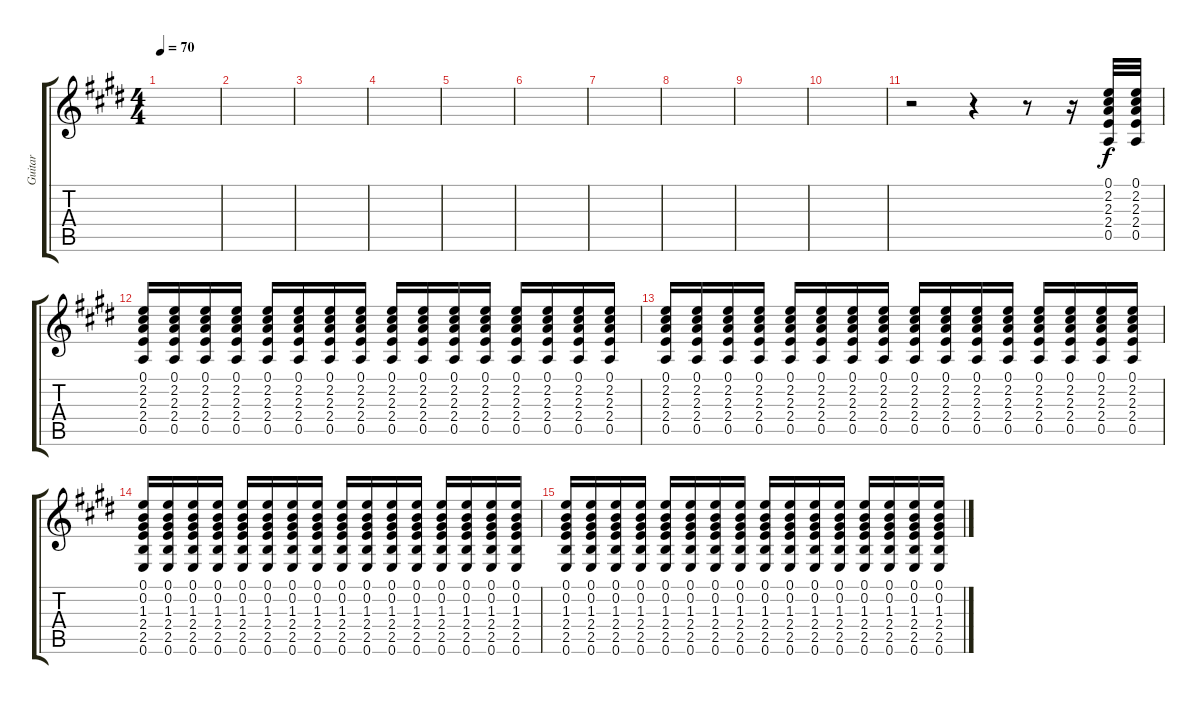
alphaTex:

\track ("Guitar" "Guitar") {instrument acousticguitarsteel}
\staff {score tabs}
\tuning (E4 B3 G3 D3 A2 E2) {hide}
\ts (4 4)
\tempo 70
\clef g2
\ks e
|
|
|
|
|
|
|
|
|
|
r.2 r.4 r.8 r.16 (0.1 2.2 2.3 2.4 0.5).32 (0.1 2.2 2.3 2.4 0.5).32 |
(0.1 2.2 2.3 2.4 0.5).16 (0.1 2.2 2.3 2.4 0.5).16 (0.1 2.2 2.3 2.4 0.5).16 (0.1 2.2 2.3 2.4 0.5).16 (0.1 2.2 2.3 2.4 0.5).16 (0.1 2.2 2.3 2.4 0.5).16 (0.1 2.2 2.3 2.4 0.5).16 (0.1 2.2 2.3 2.4 0.5).16 (0.1 2.2 2.3 2.4 0.5).16 (0.1 2.2 2.3 2.4 0.5).16 (0.1 2.2 2.3 2.4 0.5).16 (0.1 2.2 2.3 2.4 0.5).16 (0.1 2.2 2.3 2.4 0.5).16 (0.1 2.2 2.3 2.4 0.5).16 (0.1 2.2 2.3 2.4 0.5).16 (0.1 2.2 2.3 2.4 0.5).16 |
(0.1 2.2 2.3 2.4 0.5).16 (0.1 2.2 2.3 2.4 0.5).16 (0.1 2.2 2.3 2.4 0.5).16 (0.1 2.2 2.3 2.4 0.5).16 (0.1 2.2 2.3 2.4 0.5).16 (0.1 2.2 2.3 2.4 0.5).16 (0.1 2.2 2.3 2.4 0.5).16 (0.1 2.2 2.3 2.4 0.5).16 (0.1 2.2 2.3 2.4 0.5).16 (0.1 2.2 2.3 2.4 0.5).16 (0.1 2.2 2.3 2.4 0.5).16 (0.1 2.2 2.3 2.4 0.5).16 (0.1 2.2 2.3 2.4 0.5).16 (0.1 2.2 2.3 2.4 0.5).16 (0.1 2.2 2.3 2.4 0.5).16 (0.1 2.2 2.3 2.4 0.5).16 |
(0.1 0.2 1.3 2.4 2.5 0.6).16 (0.1 0.2 1.3 2.4 2.5 0.6).16 (0.1 0.2 1.3 2.4 2.5 0.6).16 (0.1 0.2 1.3 2.4 2.5 0.6).16 (0.1 0.2 1.3 2.4 2.5 0.6).16 (0.1 0.2 1.3 2.4 2.5 0.6).16 (0.1 0.2 1.3 2.4 2.5 0.6).16 (0.1 0.2 1.3 2.4 2.5 0.6).16 (0.1 0.2 1.3 2.4 2.5 0.6).16 (0.1 0.2 1.3 2.4 2.5 0.6).16 (0.1 0.2 1.3 2.4 2.5 0.6).16 (0.1 0.2 1.3 2.4 2.5 0.6).16 (0.1 0.2 1.3 2.4 2.5 0.6).16 (0.1 0.2 1.3 2.4 2.5 0.6).16 (0.1 0.2 1.3 2.4 2.5 0.6).16 (0.1 0.2 1.3 2.4 2.5 0.6).16 |
(0.1 0.2 1.3 2.4 2.5 0.6).16 (0.1 0.2 1.3 2.4 2.5 0.6).16 (0.1 0.2 1.3 2.4 2.5 0.6).16 (0.1 0.2 1.3 2.4 2.5 0.6).16 (0.1 0.2 1.3 2.4 2.5 0.6).16 (0.1 0.2 1.3 2.4 2.5 0.6).16 (0.1 0.2 1.3 2.4 2.5 0.6).16 (0.1 0.2 1.3 2.4 2.5 0.6).16 (0.1 0.2 1.3 2.4 2.5 0.6).16 (0.1 0.2 1.3 2.4 2.5 0.6).16 (0.1 0.2 1.3 2.4 2.5 0.6).16 (0.1 0.2 1.3 2.4 2.5 0.6).16 (0.1 0.2 1.3 2.4 2.5 0.6).16 (0.1 0.2 1.3 2.4 2.5 0.6).16 (0.1 0.2 1.3 2.4 2.5 0.6).16 (0.1 0.2 1.3 2.4 2.5 0.6).16
